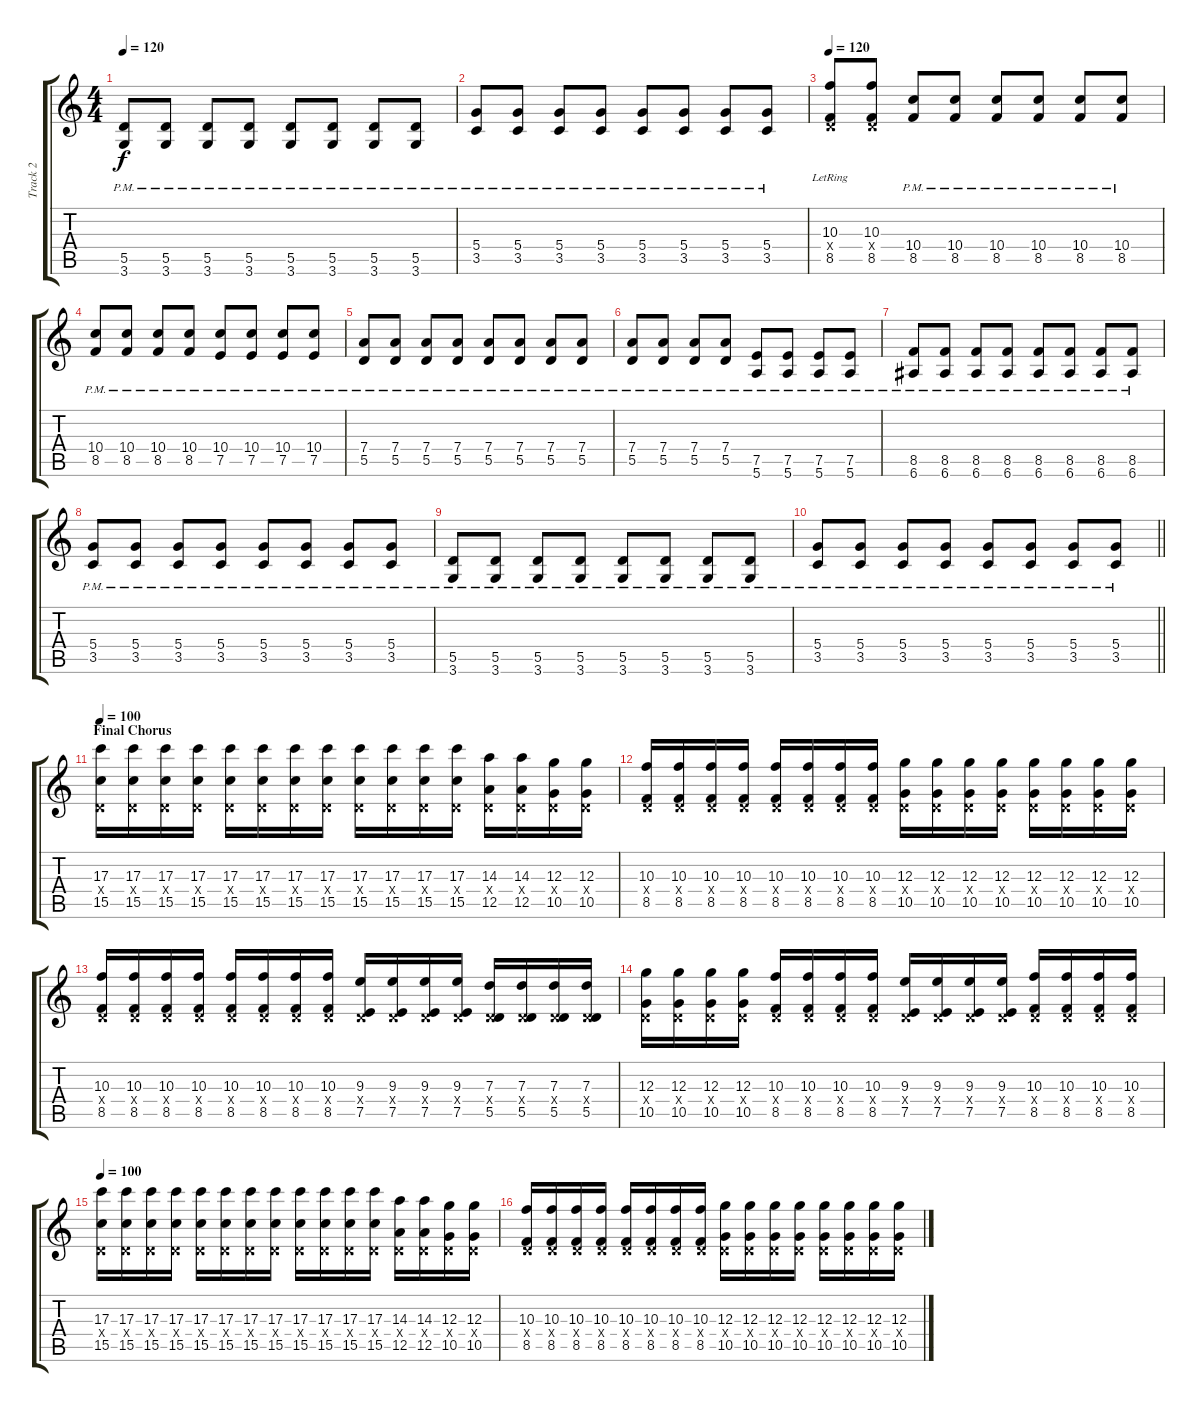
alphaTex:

\track ("Track 2" "Track 2") {instrument distortionguitar}
\staff {score tabs}
\tuning (E4 B3 G3 D3 A2 E2) {hide}
\ts (4 4)
\tempo 120
\clef g2
\ks c
(5.5{pm} 3.6{pm}).8{dy f} (5.5{pm} 3.6{pm}).8 (5.5{pm} 3.6{pm}).8 (5.5{pm} 3.6{pm}).8 (5.5{pm} 3.6{pm}).8 (5.5{pm} 3.6{pm}).8 (5.5{pm} 3.6{pm}).8 (5.5{pm} 3.6{pm}).8 |
(5.4{pm} 3.5{pm}).8 (5.4{pm} 3.5{pm}).8 (5.4{pm} 3.5{pm}).8 (5.4{pm} 3.5{pm}).8 (5.4{pm} 3.5{pm}).8 (5.4{pm} 3.5{pm}).8 (5.4{pm} 3.5{pm}).8 (5.4{pm} 3.5{pm}).8 |
\tempo 120
(10.3 0.4{x} 8.5{lr}).8 (10.3 0.4{x} 8.5).8 (10.4{pm} 8.5{pm}).8 (10.4{pm} 8.5{pm}).8 (10.4{pm} 8.5{pm}).8 (10.4{pm} 8.5{pm}).8 (10.4{pm} 8.5{pm}).8 (10.4{pm} 8.5{pm}).8 |
(10.4{pm} 8.5{pm}).8 (10.4{pm} 8.5{pm}).8 (10.4{pm} 8.5{pm}).8 (10.4{pm} 8.5{pm}).8 (10.4{pm} 7.5{pm}).8 (10.4{pm} 7.5{pm}).8 (10.4{pm} 7.5{pm}).8 (10.4{pm} 7.5{pm}).8 |
(7.4{pm} 5.5{pm}).8 (7.4{pm} 5.5{pm}).8 (7.4{pm} 5.5{pm}).8 (7.4{pm} 5.5{pm}).8 (7.4{pm} 5.5{pm}).8 (7.4{pm} 5.5{pm}).8 (7.4{pm} 5.5{pm}).8 (7.4{pm} 5.5{pm}).8 |
(7.4{pm} 5.5{pm}).8 (7.4{pm} 5.5{pm}).8 (7.4{pm} 5.5{pm}).8 (7.4{pm} 5.5{pm}).8 (7.5{pm} 5.6{pm}).8 (7.5{pm} 5.6{pm}).8 (7.5{pm} 5.6{pm}).8 (7.5{pm} 5.6{pm}).8 |
(8.5{pm} 6.6{pm}).8 (8.5{pm} 6.6{pm}).8 (8.5{pm} 6.6{pm}).8 (8.5{pm} 6.6{pm}).8 (8.5{pm} 6.6{pm}).8 (8.5{pm} 6.6{pm}).8 (8.5{pm} 6.6{pm}).8 (8.5{pm} 6.6{pm}).8 |
(5.4{pm} 3.5{pm}).8 (5.4{pm} 3.5{pm}).8 (5.4{pm} 3.5{pm}).8 (5.4{pm} 3.5{pm}).8 (5.4{pm} 3.5{pm}).8 (5.4{pm} 3.5{pm}).8 (5.4{pm} 3.5{pm}).8 (5.4{pm} 3.5{pm}).8 |
(5.5{pm} 3.6{pm}).8 (5.5{pm} 3.6{pm}).8 (5.5{pm} 3.6{pm}).8 (5.5{pm} 3.6{pm}).8 (5.5{pm} 3.6{pm}).8 (5.5{pm} 3.6{pm}).8 (5.5{pm} 3.6{pm}).8 (5.5{pm} 3.6{pm}).8 |
\barLineRight lightlight
(5.4{pm} 3.5{pm}).8 (5.4{pm} 3.5{pm}).8 (5.4{pm} 3.5{pm}).8 (5.4{pm} 3.5{pm}).8 (5.4{pm} 3.5{pm}).8 (5.4{pm} 3.5{pm}).8 (5.4{pm} 3.5{pm}).8 (5.4{pm} 3.5{pm}).8 |
\section ("" "Final Chorus")
\tempo 100
(17.3 0.4{x} 15.5).16 (17.3 0.4{x} 15.5).16 (17.3 0.4{x} 15.5).16 (17.3 0.4{x} 15.5).16 (17.3 0.4{x} 15.5).16 (17.3 0.4{x} 15.5).16 (17.3 0.4{x} 15.5).16 (17.3 0.4{x} 15.5).16 (17.3 0.4{x} 15.5).16 (17.3 0.4{x} 15.5).16 (17.3 0.4{x} 15.5).16 (17.3 0.4{x} 15.5).16 (14.3 0.4{x} 12.5).16 (14.3 0.4{x} 12.5).16 (12.3 0.4{x} 10.5).16 (12.3 0.4{x} 10.5).16 |
(10.3 0.4{x} 8.5).16 (10.3 0.4{x} 8.5).16 (10.3 0.4{x} 8.5).16 (10.3 0.4{x} 8.5).16 (10.3 0.4{x} 8.5).16 (10.3 0.4{x} 8.5).16 (10.3 0.4{x} 8.5).16 (10.3 0.4{x} 8.5).16 (12.3 0.4{x} 10.5).16 (12.3 0.4{x} 10.5).16 (12.3 0.4{x} 10.5).16 (12.3 0.4{x} 10.5).16 (12.3 0.4{x} 10.5).16 (12.3 0.4{x} 10.5).16 (12.3 0.4{x} 10.5).16 (12.3 0.4{x} 10.5).16 |
(10.3 0.4{x} 8.5).16 (10.3 0.4{x} 8.5).16 (10.3 0.4{x} 8.5).16 (10.3 0.4{x} 8.5).16 (10.3 0.4{x} 8.5).16 (10.3 0.4{x} 8.5).16 (10.3 0.4{x} 8.5).16 (10.3 0.4{x} 8.5).16 (9.3 0.4{x} 7.5).16 (9.3 0.4{x} 7.5).16 (9.3 0.4{x} 7.5).16 (9.3 0.4{x} 7.5).16 (7.3 0.4{x} 5.5).16 (7.3 0.4{x} 5.5).16 (7.3 0.4{x} 5.5).16 (7.3 0.4{x} 5.5).16 |
(12.3 0.4{x} 10.5).16 (12.3 0.4{x} 10.5).16 (12.3 0.4{x} 10.5).16 (12.3 0.4{x} 10.5).16 (10.3 0.4{x} 8.5).16 (10.3 0.4{x} 8.5).16 (10.3 0.4{x} 8.5).16 (10.3 0.4{x} 8.5).16 (9.3 0.4{x} 7.5).16 (9.3 0.4{x} 7.5).16 (9.3 0.4{x} 7.5).16 (9.3 0.4{x} 7.5).16 (10.3 0.4{x} 8.5).16 (10.3 0.4{x} 8.5).16 (10.3 0.4{x} 8.5).16 (10.3 0.4{x} 8.5).16 |
\tempo 100
(17.3 0.4{x} 15.5).16 (17.3 0.4{x} 15.5).16 (17.3 0.4{x} 15.5).16 (17.3 0.4{x} 15.5).16 (17.3 0.4{x} 15.5).16 (17.3 0.4{x} 15.5).16 (17.3 0.4{x} 15.5).16 (17.3 0.4{x} 15.5).16 (17.3 0.4{x} 15.5).16 (17.3 0.4{x} 15.5).16 (17.3 0.4{x} 15.5).16 (17.3 0.4{x} 15.5).16 (14.3 0.4{x} 12.5).16 (14.3 0.4{x} 12.5).16 (12.3 0.4{x} 10.5).16 (12.3 0.4{x} 10.5).16 |
(10.3 0.4{x} 8.5).16 (10.3 0.4{x} 8.5).16 (10.3 0.4{x} 8.5).16 (10.3 0.4{x} 8.5).16 (10.3 0.4{x} 8.5).16 (10.3 0.4{x} 8.5).16 (10.3 0.4{x} 8.5).16 (10.3 0.4{x} 8.5).16 (12.3 0.4{x} 10.5).16 (12.3 0.4{x} 10.5).16 (12.3 0.4{x} 10.5).16 (12.3 0.4{x} 10.5).16 (12.3 0.4{x} 10.5).16 (12.3 0.4{x} 10.5).16 (12.3 0.4{x} 10.5).16 (12.3 0.4{x} 10.5).16
